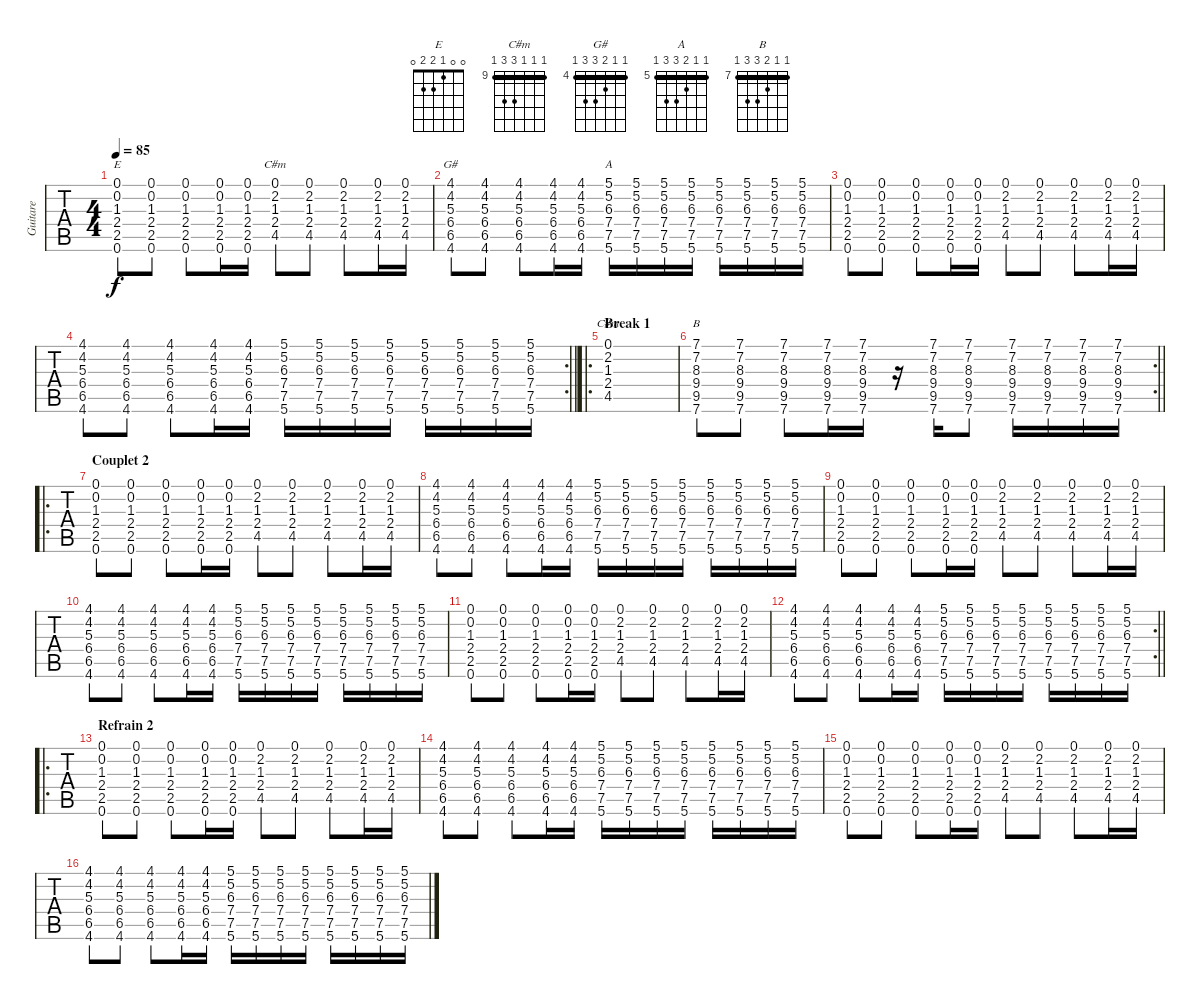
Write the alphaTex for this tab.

\track ("Guitare" "Guitare") {instrument acousticguitarsteel}
\staff {tabs}
\tuning (E4 B3 G3 D3 A2 E2) {hide}
\chord ("E" 0 0 1 2 2 0)
\chord ("C#m" 0 2 1 2 4 x)
\chord ("G#" 4 4 5 6 6 4) {firstfret 4 barre 4}
\chord ("A" 5 5 6 7 7 5) {firstfret 5 barre 5}
\chord ("C#m" 9 9 9 11 11 9) {firstfret 9 barre 9}
\chord ("B" 7 7 8 9 9 7) {firstfret 7 barre 7}
\ts (4 4)
\tempo 85
\clef g2
\ks c
(0.1 0.2 1.3 2.4 2.5 0.6).8{ch "E" dy f} (0.1 0.2 1.3 2.4 2.5 0.6).8 (0.1 0.2 1.3 2.4 2.5 0.6).8 (0.1 0.2 1.3 2.4 2.5 0.6).16 (0.1 0.2 1.3 2.4 2.5 0.6).16 (0.1 2.2 1.3 2.4 4.5).8{ch "C#m"} (0.1 2.2 1.3 2.4 4.5).8 (0.1 2.2 1.3 2.4 4.5).8 (0.1 2.2 1.3 2.4 4.5).16 (0.1 2.2 1.3 2.4 4.5).16 |
(4.1 4.2 5.3 6.4 6.5 4.6).8{ch "G#"} (4.1 4.2 5.3 6.4 6.5 4.6).8 (4.1 4.2 5.3 6.4 6.5 4.6).8 (4.1 4.2 5.3 6.4 6.5 4.6).16 (4.1 4.2 5.3 6.4 6.5 4.6).16 (5.1 5.2 6.3 7.4 7.5 5.6).16{ch "A"} (5.1 5.2 6.3 7.4 7.5 5.6).16 (5.1 5.2 6.3 7.4 7.5 5.6).16 (5.1 5.2 6.3 7.4 7.5 5.6).16 (5.1 5.2 6.3 7.4 7.5 5.6).16 (5.1 5.2 6.3 7.4 7.5 5.6).16 (5.1 5.2 6.3 7.4 7.5 5.6).16 (5.1 5.2 6.3 7.4 7.5 5.6).16 |
(0.1 0.2 1.3 2.4 2.5 0.6).8 (0.1 0.2 1.3 2.4 2.5 0.6).8 (0.1 0.2 1.3 2.4 2.5 0.6).8 (0.1 0.2 1.3 2.4 2.5 0.6).16 (0.1 0.2 1.3 2.4 2.5 0.6).16 (0.1 2.2 1.3 2.4 4.5).8 (0.1 2.2 1.3 2.4 4.5).8 (0.1 2.2 1.3 2.4 4.5).8 (0.1 2.2 1.3 2.4 4.5).16 (0.1 2.2 1.3 2.4 4.5).16 |
\rc 2
\barLineRight lightlight
(4.1 4.2 5.3 6.4 6.5 4.6).8 (4.1 4.2 5.3 6.4 6.5 4.6).8 (4.1 4.2 5.3 6.4 6.5 4.6).8 (4.1 4.2 5.3 6.4 6.5 4.6).16 (4.1 4.2 5.3 6.4 6.5 4.6).16 (5.1 5.2 6.3 7.4 7.5 5.6).16 (5.1 5.2 6.3 7.4 7.5 5.6).16 (5.1 5.2 6.3 7.4 7.5 5.6).16 (5.1 5.2 6.3 7.4 7.5 5.6).16 (5.1 5.2 6.3 7.4 7.5 5.6).16 (5.1 5.2 6.3 7.4 7.5 5.6).16 (5.1 5.2 6.3 7.4 7.5 5.6).16 (5.1 5.2 6.3 7.4 7.5 5.6).16 |
\ro
\section ("" "Break 1")
(0.1 2.2 1.3 2.4 4.5).1{ch "C#m"} |
\rc 2
\barLineRight lightlight
(7.1 7.2 8.3 9.4 9.5 7.6).8{ch "B"} (7.1 7.2 8.3 9.4 9.5 7.6).8 (7.1 7.2 8.3 9.4 9.5 7.6).8 (7.1 7.2 8.3 9.4 9.5 7.6).16 (7.1 7.2 8.3 9.4 9.5 7.6).16 r.16 (7.1 7.2 8.3 9.4 9.5 7.6).16 (7.1 7.2 8.3 9.4 9.5 7.6).8 (7.1 7.2 8.3 9.4 9.5 7.6).16 (7.1 7.2 8.3 9.4 9.5 7.6).16 (7.1 7.2 8.3 9.4 9.5 7.6).16 (7.1 7.2 8.3 9.4 9.5 7.6).16 |
\ro
\section ("" "Couplet 2")
(0.1 0.2 1.3 2.4 2.5 0.6).8 (0.1 0.2 1.3 2.4 2.5 0.6).8 (0.1 0.2 1.3 2.4 2.5 0.6).8 (0.1 0.2 1.3 2.4 2.5 0.6).16 (0.1 0.2 1.3 2.4 2.5 0.6).16 (0.1 2.2 1.3 2.4 4.5).8 (0.1 2.2 1.3 2.4 4.5).8 (0.1 2.2 1.3 2.4 4.5).8 (0.1 2.2 1.3 2.4 4.5).16 (0.1 2.2 1.3 2.4 4.5).16 |
(4.1 4.2 5.3 6.4 6.5 4.6).8 (4.1 4.2 5.3 6.4 6.5 4.6).8 (4.1 4.2 5.3 6.4 6.5 4.6).8 (4.1 4.2 5.3 6.4 6.5 4.6).16 (4.1 4.2 5.3 6.4 6.5 4.6).16 (5.1 5.2 6.3 7.4 7.5 5.6).16 (5.1 5.2 6.3 7.4 7.5 5.6).16 (5.1 5.2 6.3 7.4 7.5 5.6).16 (5.1 5.2 6.3 7.4 7.5 5.6).16 (5.1 5.2 6.3 7.4 7.5 5.6).16 (5.1 5.2 6.3 7.4 7.5 5.6).16 (5.1 5.2 6.3 7.4 7.5 5.6).16 (5.1 5.2 6.3 7.4 7.5 5.6).16 |
(0.1 0.2 1.3 2.4 2.5 0.6).8 (0.1 0.2 1.3 2.4 2.5 0.6).8 (0.1 0.2 1.3 2.4 2.5 0.6).8 (0.1 0.2 1.3 2.4 2.5 0.6).16 (0.1 0.2 1.3 2.4 2.5 0.6).16 (0.1 2.2 1.3 2.4 4.5).8 (0.1 2.2 1.3 2.4 4.5).8 (0.1 2.2 1.3 2.4 4.5).8 (0.1 2.2 1.3 2.4 4.5).16 (0.1 2.2 1.3 2.4 4.5).16 |
(4.1 4.2 5.3 6.4 6.5 4.6).8 (4.1 4.2 5.3 6.4 6.5 4.6).8 (4.1 4.2 5.3 6.4 6.5 4.6).8 (4.1 4.2 5.3 6.4 6.5 4.6).16 (4.1 4.2 5.3 6.4 6.5 4.6).16 (5.1 5.2 6.3 7.4 7.5 5.6).16 (5.1 5.2 6.3 7.4 7.5 5.6).16 (5.1 5.2 6.3 7.4 7.5 5.6).16 (5.1 5.2 6.3 7.4 7.5 5.6).16 (5.1 5.2 6.3 7.4 7.5 5.6).16 (5.1 5.2 6.3 7.4 7.5 5.6).16 (5.1 5.2 6.3 7.4 7.5 5.6).16 (5.1 5.2 6.3 7.4 7.5 5.6).16 |
(0.1 0.2 1.3 2.4 2.5 0.6).8 (0.1 0.2 1.3 2.4 2.5 0.6).8 (0.1 0.2 1.3 2.4 2.5 0.6).8 (0.1 0.2 1.3 2.4 2.5 0.6).16 (0.1 0.2 1.3 2.4 2.5 0.6).16 (0.1 2.2 1.3 2.4 4.5).8 (0.1 2.2 1.3 2.4 4.5).8 (0.1 2.2 1.3 2.4 4.5).8 (0.1 2.2 1.3 2.4 4.5).16 (0.1 2.2 1.3 2.4 4.5).16 |
\rc 2
\barLineRight lightlight
(4.1 4.2 5.3 6.4 6.5 4.6).8 (4.1 4.2 5.3 6.4 6.5 4.6).8 (4.1 4.2 5.3 6.4 6.5 4.6).8 (4.1 4.2 5.3 6.4 6.5 4.6).16 (4.1 4.2 5.3 6.4 6.5 4.6).16 (5.1 5.2 6.3 7.4 7.5 5.6).16 (5.1 5.2 6.3 7.4 7.5 5.6).16 (5.1 5.2 6.3 7.4 7.5 5.6).16 (5.1 5.2 6.3 7.4 7.5 5.6).16 (5.1 5.2 6.3 7.4 7.5 5.6).16 (5.1 5.2 6.3 7.4 7.5 5.6).16 (5.1 5.2 6.3 7.4 7.5 5.6).16 (5.1 5.2 6.3 7.4 7.5 5.6).16 |
\ro
\section ("" "Refrain 2")
(0.1 0.2 1.3 2.4 2.5 0.6).8 (0.1 0.2 1.3 2.4 2.5 0.6).8 (0.1 0.2 1.3 2.4 2.5 0.6).8 (0.1 0.2 1.3 2.4 2.5 0.6).16 (0.1 0.2 1.3 2.4 2.5 0.6).16 (0.1 2.2 1.3 2.4 4.5).8 (0.1 2.2 1.3 2.4 4.5).8 (0.1 2.2 1.3 2.4 4.5).8 (0.1 2.2 1.3 2.4 4.5).16 (0.1 2.2 1.3 2.4 4.5).16 |
(4.1 4.2 5.3 6.4 6.5 4.6).8 (4.1 4.2 5.3 6.4 6.5 4.6).8 (4.1 4.2 5.3 6.4 6.5 4.6).8 (4.1 4.2 5.3 6.4 6.5 4.6).16 (4.1 4.2 5.3 6.4 6.5 4.6).16 (5.1 5.2 6.3 7.4 7.5 5.6).16 (5.1 5.2 6.3 7.4 7.5 5.6).16 (5.1 5.2 6.3 7.4 7.5 5.6).16 (5.1 5.2 6.3 7.4 7.5 5.6).16 (5.1 5.2 6.3 7.4 7.5 5.6).16 (5.1 5.2 6.3 7.4 7.5 5.6).16 (5.1 5.2 6.3 7.4 7.5 5.6).16 (5.1 5.2 6.3 7.4 7.5 5.6).16 |
(0.1 0.2 1.3 2.4 2.5 0.6).8 (0.1 0.2 1.3 2.4 2.5 0.6).8 (0.1 0.2 1.3 2.4 2.5 0.6).8 (0.1 0.2 1.3 2.4 2.5 0.6).16 (0.1 0.2 1.3 2.4 2.5 0.6).16 (0.1 2.2 1.3 2.4 4.5).8 (0.1 2.2 1.3 2.4 4.5).8 (0.1 2.2 1.3 2.4 4.5).8 (0.1 2.2 1.3 2.4 4.5).16 (0.1 2.2 1.3 2.4 4.5).16 |
(4.1 4.2 5.3 6.4 6.5 4.6).8 (4.1 4.2 5.3 6.4 6.5 4.6).8 (4.1 4.2 5.3 6.4 6.5 4.6).8 (4.1 4.2 5.3 6.4 6.5 4.6).16 (4.1 4.2 5.3 6.4 6.5 4.6).16 (5.1 5.2 6.3 7.4 7.5 5.6).16 (5.1 5.2 6.3 7.4 7.5 5.6).16 (5.1 5.2 6.3 7.4 7.5 5.6).16 (5.1 5.2 6.3 7.4 7.5 5.6).16 (5.1 5.2 6.3 7.4 7.5 5.6).16 (5.1 5.2 6.3 7.4 7.5 5.6).16 (5.1 5.2 6.3 7.4 7.5 5.6).16 (5.1 5.2 6.3 7.4 7.5 5.6).16
